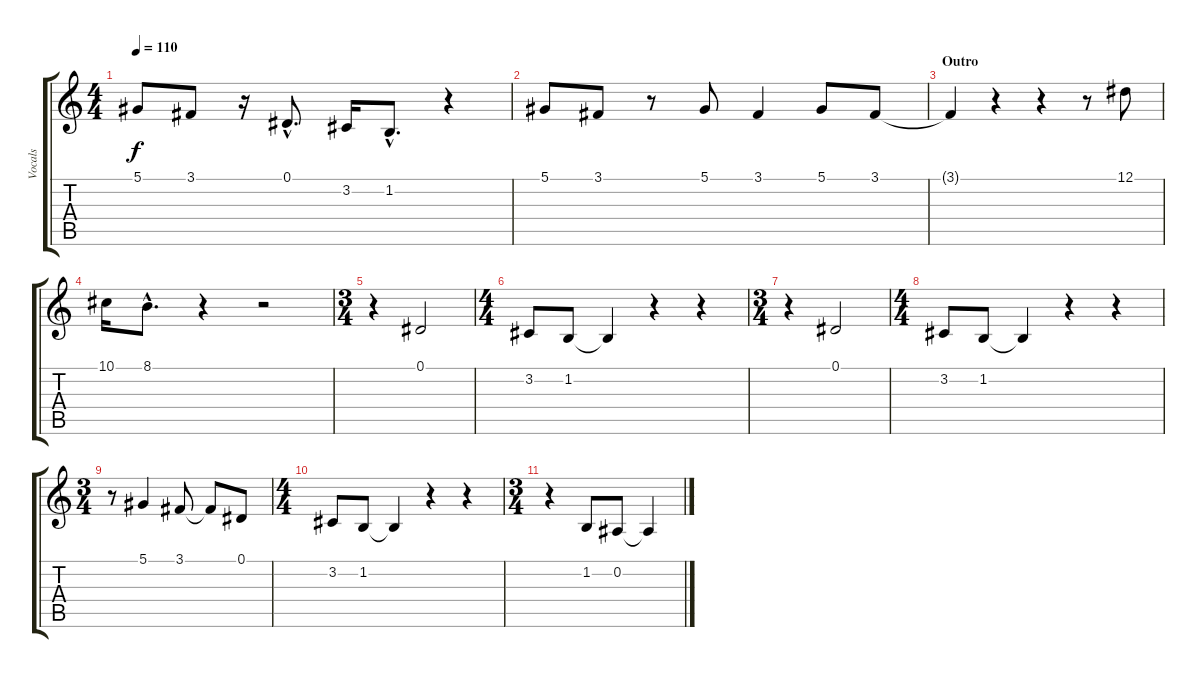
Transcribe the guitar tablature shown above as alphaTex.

\track ("Vocals" "Vocals") {instrument tenorsax}
\staff {score tabs}
\tuning (Eb4 Bb3 Gb3 Db3 Ab2 Eb2) {hide}
\ts (4 4)
\tempo 110
\clef g2
\ks c
5.1.8{dy f} 3.1.8 r.16 0.1{hac}.8{d} 3.2.16 1.2{hac}.8{d} r.4 |
5.1.8 3.1.8 r.8 5.1.8 3.1.4 5.1.8 3.1.8 |
\section ("" "Outro")
3.1{t}.4 r.4 r.4 r.8 12.1.8 |
10.1.16 8.1{hac}.8{d} r.4 r.2 |
\ts (3 4)
r.4 0.1.2 |
\ts (4 4)
3.2.8 1.2.8 1.2{t}.4 r.4 r.4 |
\ts (3 4)
r.4 0.1.2 |
\ts (4 4)
3.2.8 1.2.8 1.2{t}.4 r.4 r.4 |
\ts (3 4)
r.8 5.1.4 3.1.8 3.1{t}.8 0.1.8 |
\ts (4 4)
3.2.8 1.2.8 1.2{t}.4 r.4 r.4 |
\ts (3 4)
r.4 1.2.8 0.2.8 0.2{t}.4
